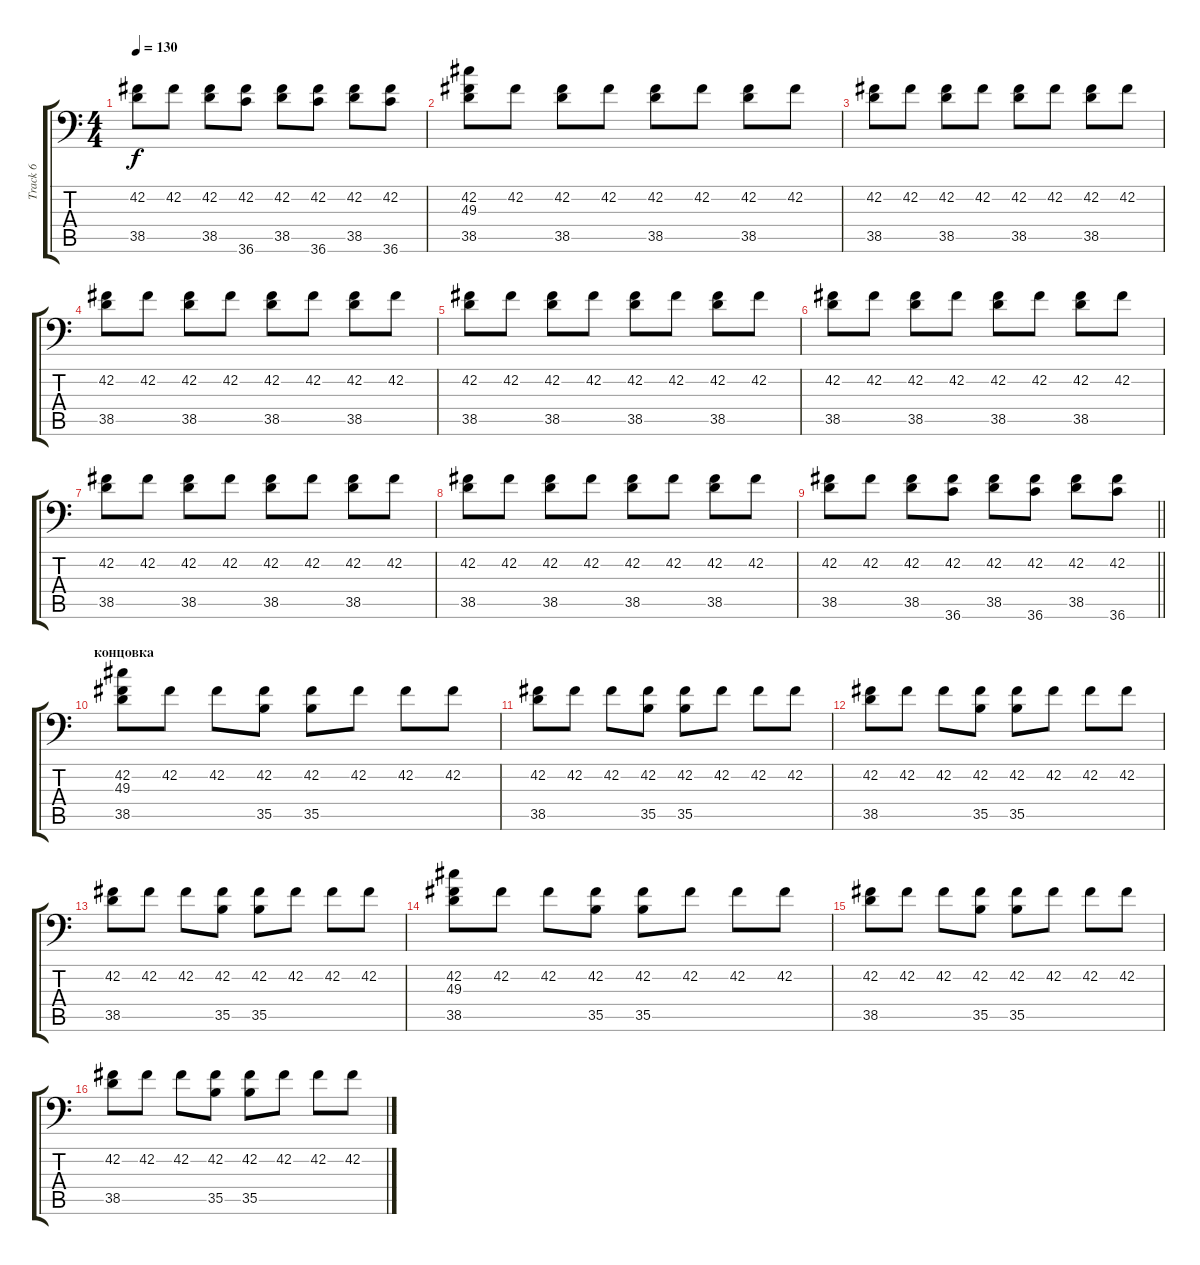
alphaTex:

\track ("Track 6" "Track 6") {instrument acousticgrandpiano}
\staff {score tabs}
\tuning (C-1 C-1 C-1 C-1 C-1 C-1) {hide}
\ts (4 4)
\tempo 130
\clef f4
\ks c
(42.2 38.5).8{dy f} 42.2.8 (42.2 38.5).8 (42.2 36.6).8 (42.2 38.5).8 (42.2 36.6).8 (42.2 38.5).8 (42.2 36.6).8 |
(42.2 49.3 38.5).8 42.2.8 (42.2 38.5).8 42.2.8 (42.2 38.5).8 42.2.8 (42.2 38.5).8 42.2.8 |
(42.2 38.5).8 42.2.8 (42.2 38.5).8 42.2.8 (42.2 38.5).8 42.2.8 (42.2 38.5).8 42.2.8 |
(42.2 38.5).8 42.2.8 (42.2 38.5).8 42.2.8 (42.2 38.5).8 42.2.8 (42.2 38.5).8 42.2.8 |
(42.2 38.5).8 42.2.8 (42.2 38.5).8 42.2.8 (42.2 38.5).8 42.2.8 (42.2 38.5).8 42.2.8 |
(42.2 38.5).8 42.2.8 (42.2 38.5).8 42.2.8 (42.2 38.5).8 42.2.8 (42.2 38.5).8 42.2.8 |
(42.2 38.5).8 42.2.8 (42.2 38.5).8 42.2.8 (42.2 38.5).8 42.2.8 (42.2 38.5).8 42.2.8 |
(42.2 38.5).8 42.2.8 (42.2 38.5).8 42.2.8 (42.2 38.5).8 42.2.8 (42.2 38.5).8 42.2.8 |
\barLineRight lightlight
(42.2 38.5).8 42.2.8 (42.2 38.5).8 (42.2 36.6).8 (42.2 38.5).8 (42.2 36.6).8 (42.2 38.5).8 (42.2 36.6).8 |
\section ("" "концовка")
(42.2 49.3 38.5).8 42.2.8 42.2.8 (42.2 35.5).8 (42.2 35.5).8 42.2.8 42.2.8 42.2.8 |
(42.2 38.5).8 42.2.8 42.2.8 (42.2 35.5).8 (42.2 35.5).8 42.2.8 42.2.8 42.2.8 |
(42.2 38.5).8 42.2.8 42.2.8 (42.2 35.5).8 (42.2 35.5).8 42.2.8 42.2.8 42.2.8 |
(42.2 38.5).8 42.2.8 42.2.8 (42.2 35.5).8 (42.2 35.5).8 42.2.8 42.2.8 42.2.8 |
(42.2 49.3 38.5).8 42.2.8 42.2.8 (42.2 35.5).8 (42.2 35.5).8 42.2.8 42.2.8 42.2.8 |
(42.2 38.5).8 42.2.8 42.2.8 (42.2 35.5).8 (42.2 35.5).8 42.2.8 42.2.8 42.2.8 |
(42.2 38.5).8 42.2.8 42.2.8 (42.2 35.5).8 (42.2 35.5).8 42.2.8 42.2.8 42.2.8
